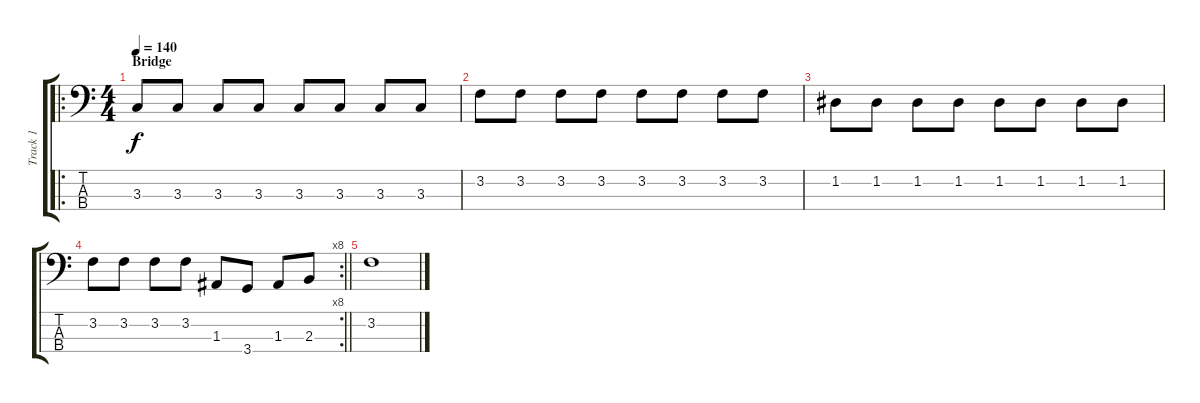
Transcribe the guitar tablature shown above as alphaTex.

\track ("Track 1" "Track 1") {instrument acousticguitarsteel}
\staff {score tabs}
\tuning (G2 D2 A1 E1) {hide}
\ro
\ts (4 4)
\section ("" "Bridge")
\tempo 140
\clef f4
\ks c
3.3.8{dy f} 3.3.8 3.3.8 3.3.8 3.3.8 3.3.8 3.3.8 3.3.8 |
3.2.8 3.2.8 3.2.8 3.2.8 3.2.8 3.2.8 3.2.8 3.2.8 |
1.2.8 1.2.8 1.2.8 1.2.8 1.2.8 1.2.8 1.2.8 1.2.8 |
\rc 8
\barLineRight lightlight
3.2.8 3.2.8 3.2.8 3.2.8 1.3.8 3.4.8 1.3.8 2.3.8 |
3.2.1
